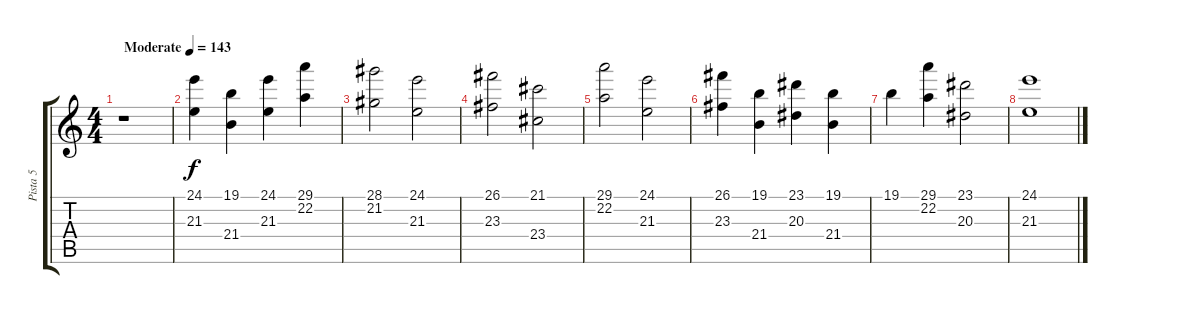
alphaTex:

\track ("Pista 5" "Pista 5") {instrument musicbox}
\staff {score tabs}
\tuning (E4 B3 G3 D3 A2 E2) {hide}
\ts (4 4)
\tempo (143 "Moderate")
\clef g2
\ks c
r.1{dy f instrument musicbox} |
(24.1 21.3).4 (19.1 21.4).4 (24.1 21.3).4 (29.1 22.2).4 |
(28.1 21.2).2 (24.1 21.3).2 |
(26.1 23.3).2 (21.1 23.4).2 |
(29.1 22.2).2 (24.1 21.3).2 |
(26.1 23.3).4 (19.1 21.4).4 (23.1 20.3).4 (19.1 21.4).4 |
19.1.4 (29.1 22.2).4 (23.1 20.3).2 |
(24.1 21.3).1
